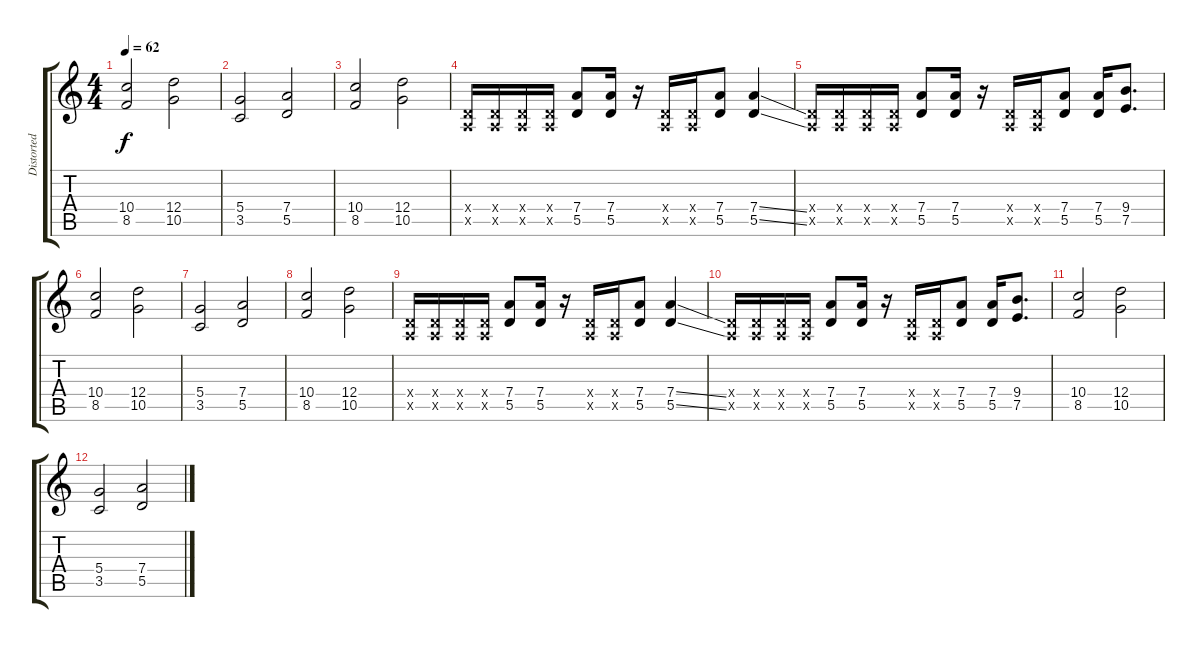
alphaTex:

\track ("Distorted Rhythm Guitar" "Distorted ") {instrument distortionguitar}
\staff {score tabs}
\tuning (E4 B3 G3 D3 A2 E2) {hide}
\ts (4 4)
\tempo 62
\clef g2
\ks c
(10.4 8.5).2{dy f} (12.4 10.5).2 |
(5.4 3.5).2 (7.4 5.5).2 |
(10.4 8.5).2 (12.4 10.5).2 |
(0.4{x} 0.5{x}).16 (0.4{x} 0.5{x}).16 (0.4{x} 0.5{x}).16 (0.4{x} 0.5{x}).16 (7.4 5.5).8 (7.4 5.5).16 r.16 (0.4{x} 0.5{x}).16 (0.4{x} 0.5{x}).16 (7.4 5.5).8 (7.4{ss} 5.5{ss}).4 |
(0.4{x} 0.5{x}).16{volume 6} (0.4{x} 0.5{x}).16 (0.4{x} 0.5{x}).16 (0.4{x} 0.5{x}).16 (7.4 5.5).8 (7.4 5.5).16 r.16 (0.4{x} 0.5{x}).16 (0.4{x} 0.5{x}).16 (7.4 5.5).8 (7.4 5.5).16 (9.4 7.5).8{d} |
(10.4 8.5).2 (12.4 10.5).2 |
(5.4 3.5).2 (7.4 5.5).2 |
(10.4 8.5).2 (12.4 10.5).2 |
(0.4{x} 0.5{x}).16{volume 0} (0.4{x} 0.5{x}).16 (0.4{x} 0.5{x}).16 (0.4{x} 0.5{x}).16 (7.4 5.5).8 (7.4 5.5).16 r.16 (0.4{x} 0.5{x}).16 (0.4{x} 0.5{x}).16 (7.4 5.5).8 (7.4{ss} 5.5{ss}).4 |
(0.4{x} 0.5{x}).16 (0.4{x} 0.5{x}).16 (0.4{x} 0.5{x}).16 (0.4{x} 0.5{x}).16 (7.4 5.5).8 (7.4 5.5).16 r.16 (0.4{x} 0.5{x}).16 (0.4{x} 0.5{x}).16 (7.4 5.5).8 (7.4 5.5).16 (9.4 7.5).8{d} |
(10.4 8.5).2 (12.4 10.5).2 |
(5.4 3.5).2 (7.4 5.5).2
